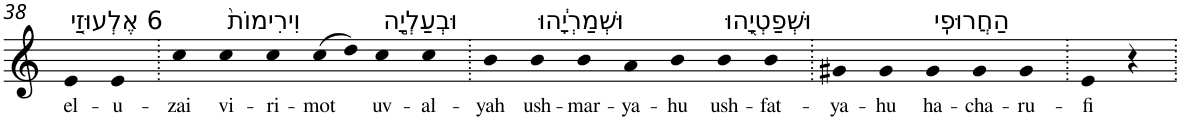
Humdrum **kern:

**kern	**text
*part1	*part1
*staff1	*staff1
*I"Piano	*
*I'Pno	*
!!LO:PB:g=z
*clefG2	*
*k[]	*
=38	=38
!LO:TX:a:t=6 אֶלְעוּזַ֤י	!
!	!LO:LY:b
4e	el-
!	!LO:LY:b
4e	-u-
=39.	=39.
!	!LO:LY:b
4cc	-zai
!LO:TX:a:t=וִירִימוֹת֙	!
!	!LO:LY:b
4cc	vi-
!	!LO:LY:b
4cc	-ri-
!	!LO:LY:b
(>8cc	-mot
8dd)	.
!LO:TX:a:t=וּבְעַלְיָ֣ה	!
!	!LO:LY:b
4cc	uv-
!	!LO:LY:b
4cc	-al-
=40.	=40.
!	!LO:LY:b
4b	-yah
!LO:TX:a:t=וּשְׁמַרְיָ֔הוּ	!
!	!LO:LY:b
4b	ush-
!	!LO:LY:b
4b	-mar-
!	!LO:LY:b
4a	-ya-
!	!LO:LY:b
4b	-hu
!LO:TX:a:t=וּשְׁפַטְיָ֖הוּ	!
!	!LO:LY:b
4b	ush-
!	!LO:LY:b
4b	-fat-
=41.	=41.
!	!LO:LY:b
4g#X	-ya-
!	!LO:LY:b
4g#	-hu
!LO:TX:a:t=הַחֲרוּפִֽי	!
!	!LO:LY:b
4g#	ha-
!	!LO:LY:b
4g#	-cha-
!	!LO:LY:b
4g#	-ru-
=42.	=42.
!	!LO:LY:b
4e	-fi
4r	.
=.	=.
*-	*-
